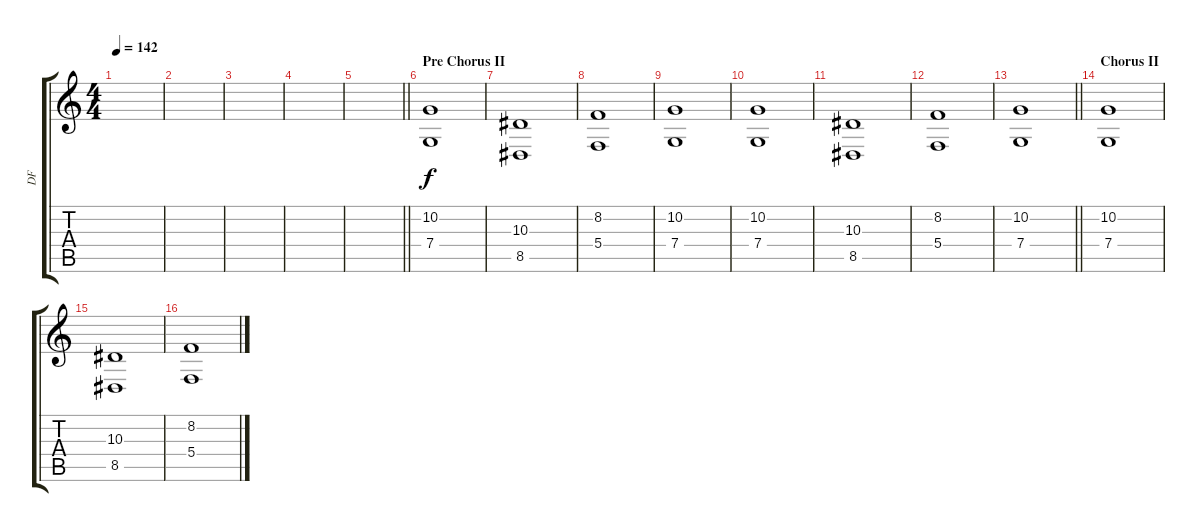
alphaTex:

\track ("DF" "DF") {instrument stringensemble1}
\staff {score tabs}
\tuning (D4 A3 F3 C3 G2 D2) {hide}
\ts (4 4)
\tempo 142
\clef g2
\ks c
|
|
|
|
\barLineRight lightlight
|
\section ("" "Pre Chorus II")
(10.2 7.4).1 |
(10.3 8.5).1 |
(8.2 5.4).1 |
(10.2 7.4).1 |
(10.2 7.4).1 |
(10.3 8.5).1 |
(8.2 5.4).1 |
\barLineRight lightlight
(10.2 7.4).1 |
\section ("" "Chorus II")
(10.2 7.4).1 |
(10.3 8.5).1 |
(8.2 5.4).1
